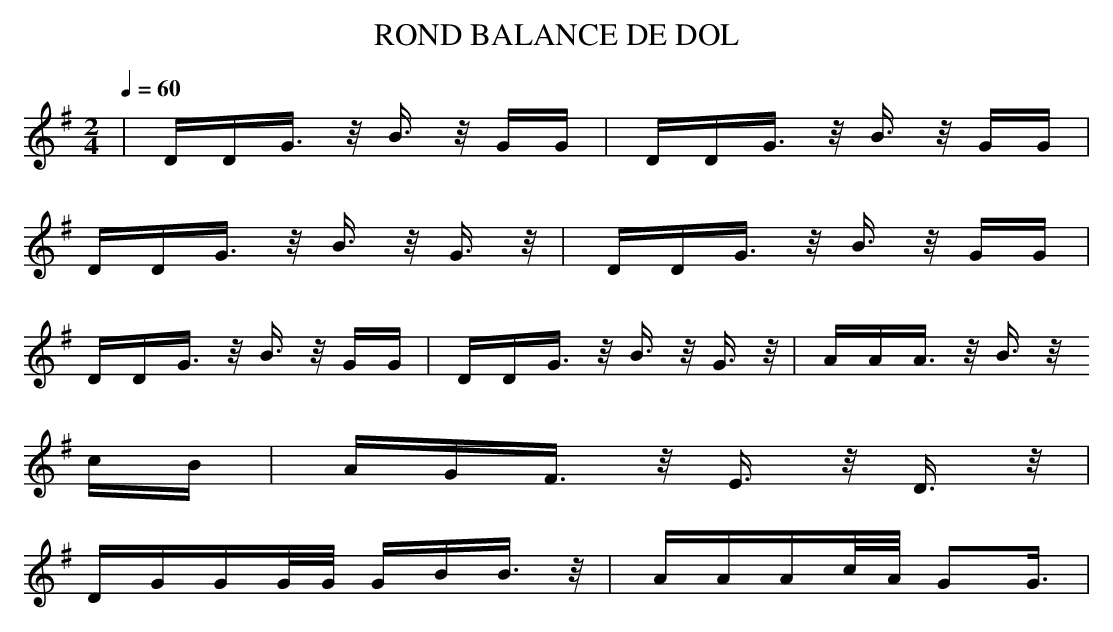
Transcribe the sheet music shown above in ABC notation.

X:1
T:ROND BALANCE DE DOL
M:2/4
L:1/16
Q:1/4=60
K:G
|DDG3/2 z/2 B3/2 z/2 GG|DDG3/2 z/2 B3/2 z/2 GG|
DDG3/2 z/2 B3/2 z/2 G3/2 z/2 |DDG3/2 z/2 B3/2 z/2 GG|
DDG3/2 z/2 B3/2 z/2 GG|DDG3/2 z/2 B3/2 z/2 G3/2 z/2 |AAA3/2 z/2 B3/2 z/2
 cB|AGF3/2 z/2 E3/2 z/2 D3/2 z/2 |
DGGG/2G/2 GBB3/2 z/2 |AAAc/2A/2 G2G3/2|
